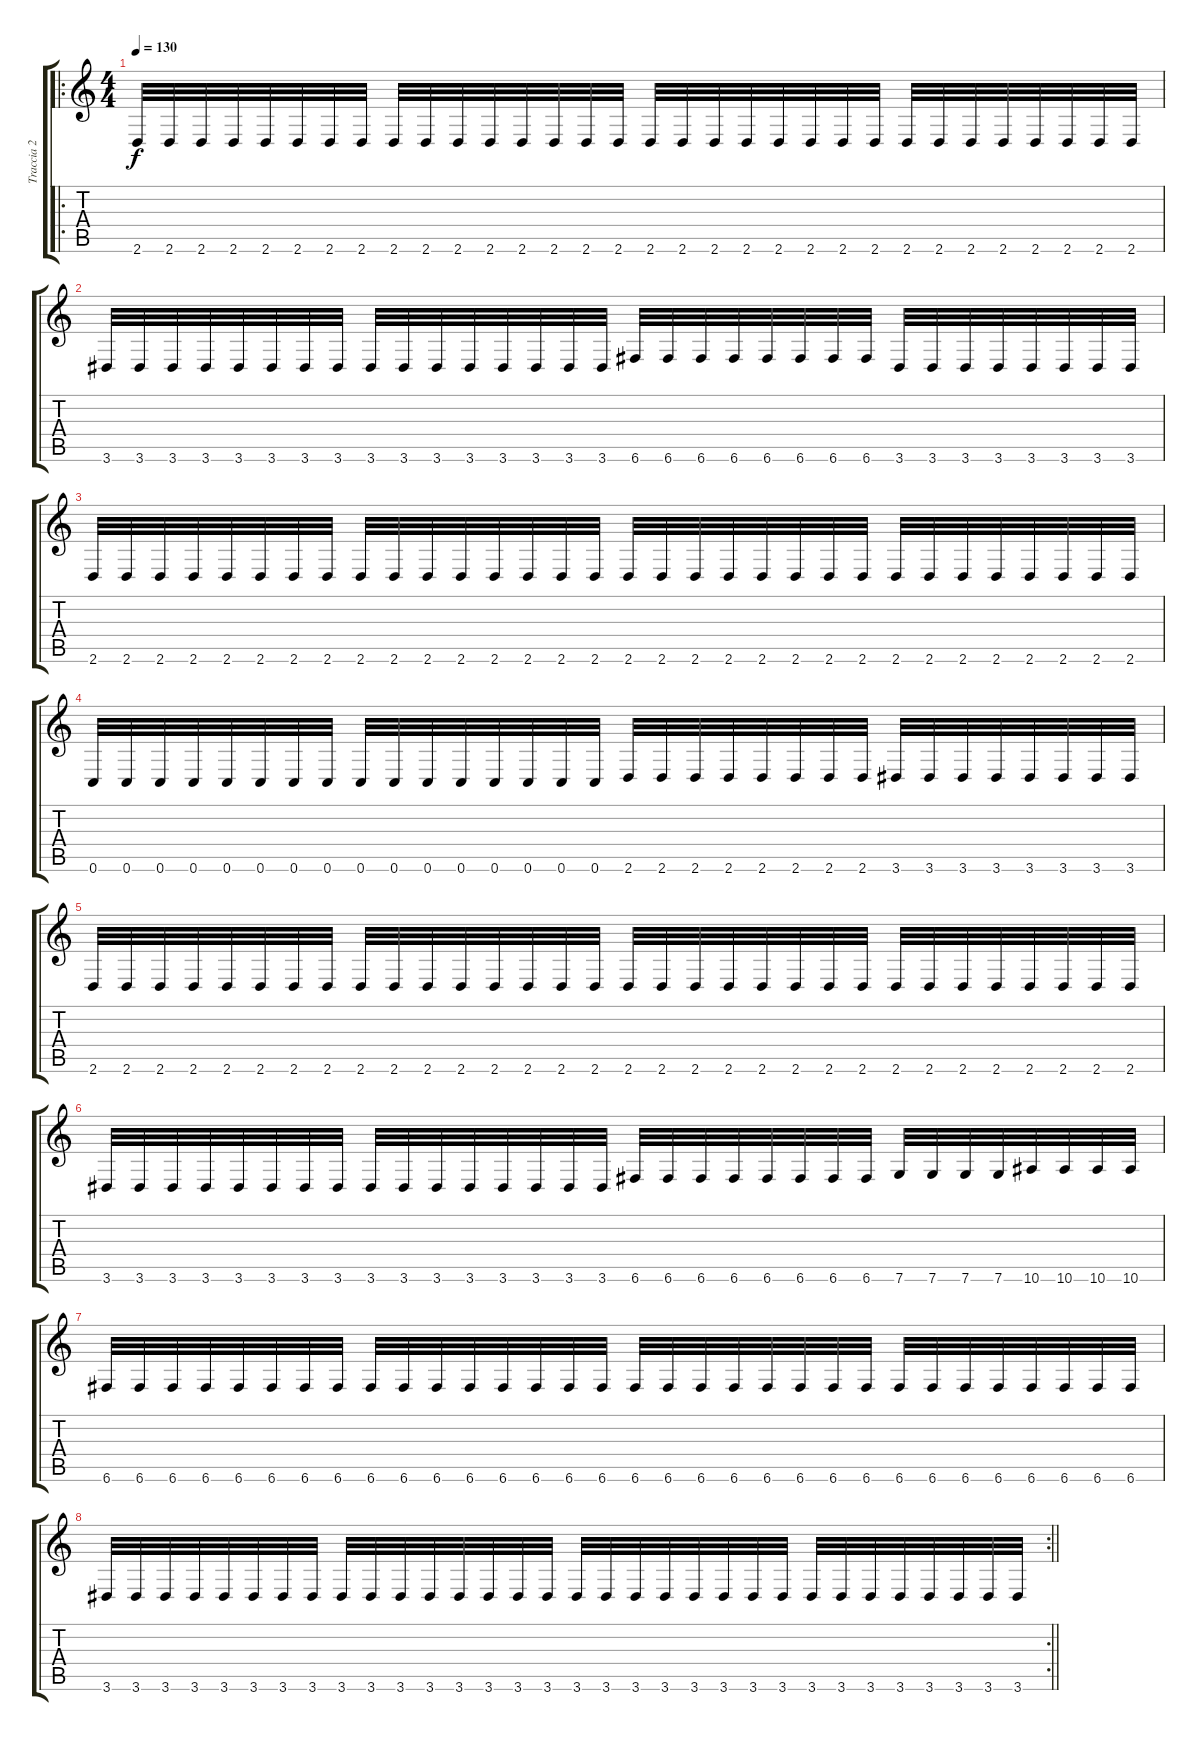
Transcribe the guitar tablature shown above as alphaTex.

\track ("Traccia 2" "Traccia 2") {instrument distortionguitar}
\staff {score tabs}
\tuning (D4 A3 F3 C3 G2 C2) {hide}
\ro
\ts (4 4)
\tempo 130
\clef g2
\ks c
2.6.32{dy f} 2.6.32 2.6.32 2.6.32 2.6.32 2.6.32 2.6.32 2.6.32 2.6.32 2.6.32 2.6.32 2.6.32 2.6.32 2.6.32 2.6.32 2.6.32 2.6.32 2.6.32 2.6.32 2.6.32 2.6.32 2.6.32 2.6.32 2.6.32 2.6.32 2.6.32 2.6.32 2.6.32 2.6.32 2.6.32 2.6.32 2.6.32 |
3.6.32 3.6.32 3.6.32 3.6.32 3.6.32 3.6.32 3.6.32 3.6.32 3.6.32 3.6.32 3.6.32 3.6.32 3.6.32 3.6.32 3.6.32 3.6.32 6.6.32 6.6.32 6.6.32 6.6.32 6.6.32 6.6.32 6.6.32 6.6.32 3.6.32 3.6.32 3.6.32 3.6.32 3.6.32 3.6.32 3.6.32 3.6.32 |
2.6.32 2.6.32 2.6.32 2.6.32 2.6.32 2.6.32 2.6.32 2.6.32 2.6.32 2.6.32 2.6.32 2.6.32 2.6.32 2.6.32 2.6.32 2.6.32 2.6.32 2.6.32 2.6.32 2.6.32 2.6.32 2.6.32 2.6.32 2.6.32 2.6.32 2.6.32 2.6.32 2.6.32 2.6.32 2.6.32 2.6.32 2.6.32 |
0.6.32 0.6.32 0.6.32 0.6.32 0.6.32 0.6.32 0.6.32 0.6.32 0.6.32 0.6.32 0.6.32 0.6.32 0.6.32 0.6.32 0.6.32 0.6.32 2.6.32 2.6.32 2.6.32 2.6.32 2.6.32 2.6.32 2.6.32 2.6.32 3.6.32 3.6.32 3.6.32 3.6.32 3.6.32 3.6.32 3.6.32 3.6.32 |
2.6.32 2.6.32 2.6.32 2.6.32 2.6.32 2.6.32 2.6.32 2.6.32 2.6.32 2.6.32 2.6.32 2.6.32 2.6.32 2.6.32 2.6.32 2.6.32 2.6.32 2.6.32 2.6.32 2.6.32 2.6.32 2.6.32 2.6.32 2.6.32 2.6.32 2.6.32 2.6.32 2.6.32 2.6.32 2.6.32 2.6.32 2.6.32 |
3.6.32 3.6.32 3.6.32 3.6.32 3.6.32 3.6.32 3.6.32 3.6.32 3.6.32 3.6.32 3.6.32 3.6.32 3.6.32 3.6.32 3.6.32 3.6.32 6.6.32 6.6.32 6.6.32 6.6.32 6.6.32 6.6.32 6.6.32 6.6.32 7.6.32 7.6.32 7.6.32 7.6.32 10.6.32 10.6.32 10.6.32 10.6.32 |
6.6.32 6.6.32 6.6.32 6.6.32 6.6.32 6.6.32 6.6.32 6.6.32 6.6.32 6.6.32 6.6.32 6.6.32 6.6.32 6.6.32 6.6.32 6.6.32 6.6.32 6.6.32 6.6.32 6.6.32 6.6.32 6.6.32 6.6.32 6.6.32 6.6.32 6.6.32 6.6.32 6.6.32 6.6.32 6.6.32 6.6.32 6.6.32 |
\rc 2
\barLineRight lightlight
3.6.32 3.6.32 3.6.32 3.6.32 3.6.32 3.6.32 3.6.32 3.6.32 3.6.32 3.6.32 3.6.32 3.6.32 3.6.32 3.6.32 3.6.32 3.6.32 3.6.32 3.6.32 3.6.32 3.6.32 3.6.32 3.6.32 3.6.32 3.6.32 3.6.32 3.6.32 3.6.32 3.6.32 3.6.32 3.6.32 3.6.32 3.6.32
